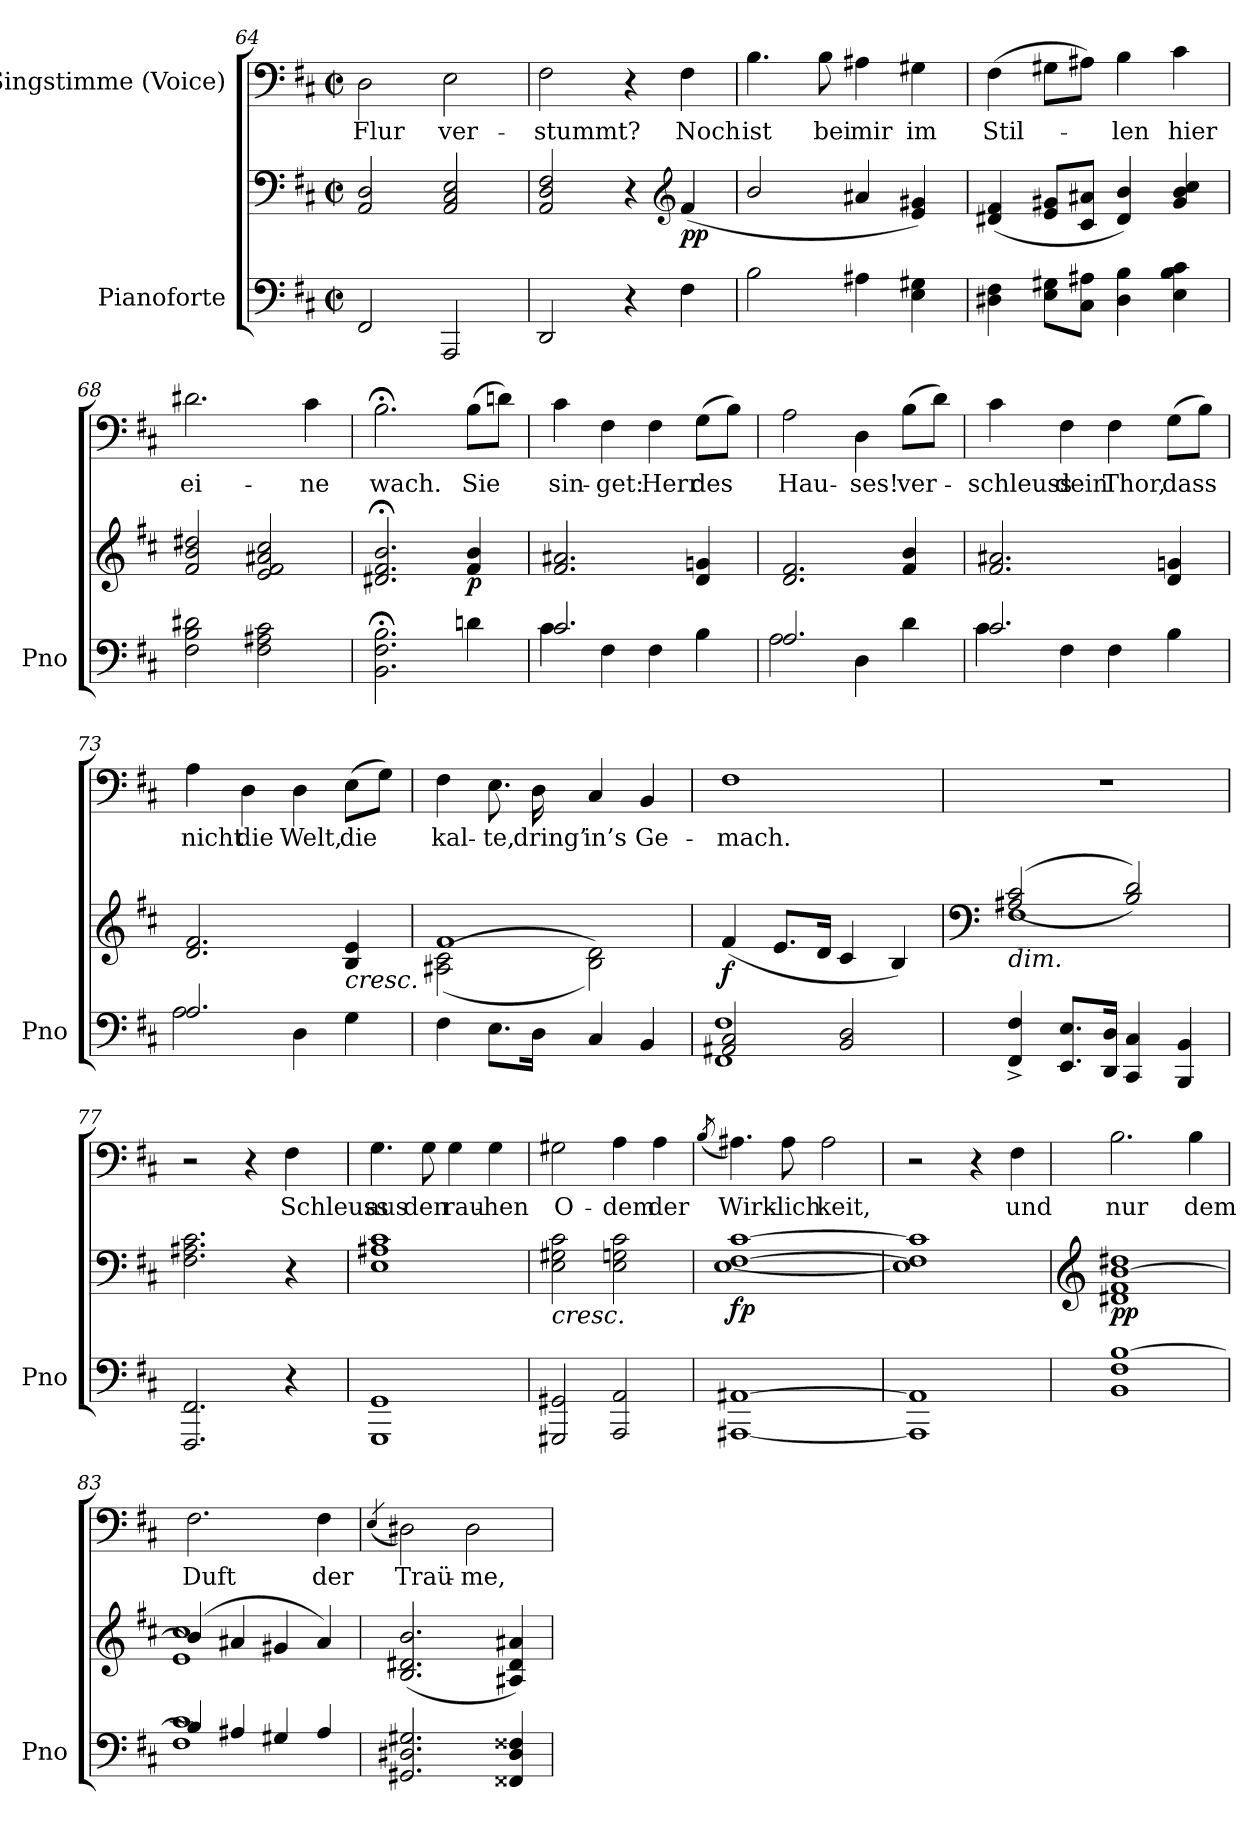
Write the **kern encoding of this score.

**kern	**kern	**dynam	**kern	**text
*part2	*part2	*part2	*part1	*part1
*staff3	*staff2	*staff2/3	*staff1	*staff1
*I"Pianoforte	*	*	*I"Singstimme (Voice)	*
*I'Pno	*	*	*	*
*clefF4	*clefF4	*	*clefF4	*
*k[f#c#]	*k[f#c#]	*	*k[f#c#]	*
*M2/2	*M2/2	*	*M2/2	*
*met(c|)	*met(c|)	*	*met(c|)	*
=64	=64	=64	=64	=64
2FF#/	2AA/ 2D/	.	2D\	Flur
2AAA/	2AA/ 2C#/ 2E/	.	2E\	ver-
=65	=65	=65	=65	=65
2DD/	2AA/ 2D/ 2F#/	.	2F#\	-stummt?
4r	4r	.	4r	.
*	*clefG2	*	*	*
!	!	!LO:DY:b	!	!
4F#\	(4f#/	pp	4F#\	Noch
=66	=66	=66	=66	=66
2B\	2b/	.	4.B\	ist
.	.	.	8B\	bei
4A#X\	4a#X/	.	4A#X\	mir
4E\ 4G#X\	4e/ 4g#X/)	.	4G#X\	im
=67	=67	=67	=67	=67
4D#X\ 4F#\	(4d#X/ 4f#/	.	(4F#\	Stil-
8E\ 8G#X\L	8e/ 8g#X/L	.	8G#X\L	.
8C#\ 8A#X\J	8c#/ 8a#X/J	.	8A#X\J)	.
4D#\ 4B\	4d#/ 4b/)	.	4B\	-len
4E\ 4B\ 4c#\	4g#/ 4b/ 4cc#/	.	4c#\	hier
=68	=68	=68	=68	=68
2F#\ 2B\ 2d#X\	2f#/ 2b/ 2dd#X/	.	2.d#X\	ei-
2F#\ 2A#X\ 2c#\	2e/ 2f#/ 2a#X/ 2cc#/	.	.	.
.	.	.	4c#\	-ne
=69	=69	=69	=69	=69
2.BB\;< 2.F#\;< 2.B\;<	2.d#X/;< 2.f#/;< 2.b/;<	.	2.B;<\	wach.
!	!	!LO:DY:b	!	!
4dn\	4f#/ 4b/	p	(8B\L	Sie
.	.	.	8dn\J)	.
=70	=70	=70	=70	=70
*^	*	*	*	*
2.c#/	4c#\	2.f#/ 2.a#X/	.	4c#\	sin-
.	4F#\	.	.	4F#\	-get:
.	4F#\	.	.	4F#\	Herr
4B\	4ryy	4d/ 4gn/	.	(8G\L	des
.	.	.	.	8B\J)	.
=71	=71	=71	=71	=71	=71
2.A/	2A\	2.d/ 2.f#/	.	2A\	Hau-
.	4D\	.	.	4D\	-ses!
4d\	4ryy	4f#/ 4b/	.	(8B\L	ver-
.	.	.	.	8d\J)	.
=72	=72	=72	=72	=72	=72
2.c#/	4c#\	2.f#/ 2.a#X/	.	4c#\	-schleuss
.	4F#\	.	.	4F#\	dein
.	4F#\	.	.	4F#\	Thor,
4B\	4ryy	4d/ 4gn/	.	(8G\L	dass
.	.	.	.	8B\J)	.
=73	=73	=73	=73	=73	=73
2.A/	2A\	2.d/ 2.f#/	.	4A\	nicht
.	.	.	.	4D\	die
.	4D\	.	.	4D\	Welt,
!	!	!LO:TX:b:i:t=cresc.	!	!	!
4ryy	4G\	4B/ 4e/	.	(8E\L	die
.	.	.	.	8G\J)	.
*v	*v	*	*	*	*
=74	=74	=74	=74	=74
*	*^	*	*	*
4F#\	1f#	((2A#X\ 2c#\	.	4F#\	kal-
8.E\L	.	.	.	8.E\	-te,
16D\Jk	.	.	.	16D\	dring’
4C#/	.	2B\ 2d\))	.	4C#/	in’s
4BB/	.	.	.	4BB/	Ge-
*	*v	*v	*	*	*
=75	=75	=75	=75	=75
*^	*	*	*	*
!	!	!	!LO:DY:b	!	!
2AA#X/ 2C#/	1FF# 1F#	(4f#/	f	1F#	-mach.
.	.	8.e/L	.	.	.
.	.	16d/Jk	.	.	.
2BB/ 2D/	.	4c#/	.	.	.
.	.	4B/)	.	.	.
*v	*v	*	*	*	*
=76	=76	=76	=76	=76
*	*clefF4	*	*	*
*	*^	*	*	*
!	!LO:TX:b:i:t=dim.	!	!	!	!
4FF#/^ 4F#/^	((2A#X/ 2c#/	1F#	.	1r	.
8.EE/ 8.E/L	.	.	.	.	.
16DD/ 16D/Jk	.	.	.	.	.
4CC#/ 4C#/	2B/ 2d/))	.	.	.	.
4BBB/ 4BB/	.	.	.	.	.
*	*v	*v	*	*	*
=77	=77	=77	=77	=77
2.FFF#/ 2.FF#/	2.F#\ 2.A#X\ 2.c#\	.	2r	.
.	.	.	4r	.
4r	4r	.	4F#\	Schleuss
=78	=78	=78	=78	=78
1GGG 1GG	1E 1A#X 1c#	.	4.G\	aus
.	.	.	8G\	den
.	.	.	4G\	rau-
.	.	.	4G\	-hen
=79	=79	=79	=79	=79
!	!LO:TX:b:i:t=cresc.	!	!	!
2GGG#X/ 2GG#X/	2E\ 2G#X\ 2c#\	.	2G#X\	O-
2AAA/ 2AA/	2E\ 2Gn\ 2c#\	.	4A\	-dem
.	.	.	4A\	der
=80	=80	=80	=80	=80
.	.	.	(8qB/	.
!	!	!LO:DY:b	!	!
[1AAA#X [1AA#X	[1E [1F# [1c#	fp	4.A#X\)	Wirk-
.	.	.	8A#\	-lich
.	.	.	2A#\	keit,
=81	=81	=81	=81	=81
1AAA#i] 1AA#i]	1E] 1F#] 1c#]	.	2r	.
.	.	.	4r	.
.	.	.	4F#\	und
=82	=82	=82	=82	=82
*	*clefG2	*	*	*
!	!	!LO:DY:b	!	!
1BB 1F# [1B	1d#X 1f# [1b 1dd#X	pp	2.B\	nur
.	.	.	4B\	dem
=83	=83	=83	=83	=83
*^	*^	*	*	*
4B/]	1F# 1c#	(4b/]	1e 1cc#	.	2.F#\	Duft
4A#X/	.	4a#X/	.	.	.	.
4G#X/	.	4g#X/	.	.	.	.
4A#/	.	4a#/)	.	.	4F#\	der
*v	*v	*	*	*	*	*
*	*v	*v	*	*	*
=84	=84	=84	=84	=84
.	.	.	(4qE/	.
2.GG#X/ 2.D#X/ 2.G#X/	(2.B/ 2.d#X/ 2.b/	.	2D#X\)	Traü-
.	.	.	2D#\	-me,
4FF##X/ 4D#/ 4F##X/	4A#X/ 4d#/ 4a#X/)	.	.	.
=	=	=	=	=
*-	*-	*-	*-	*-
